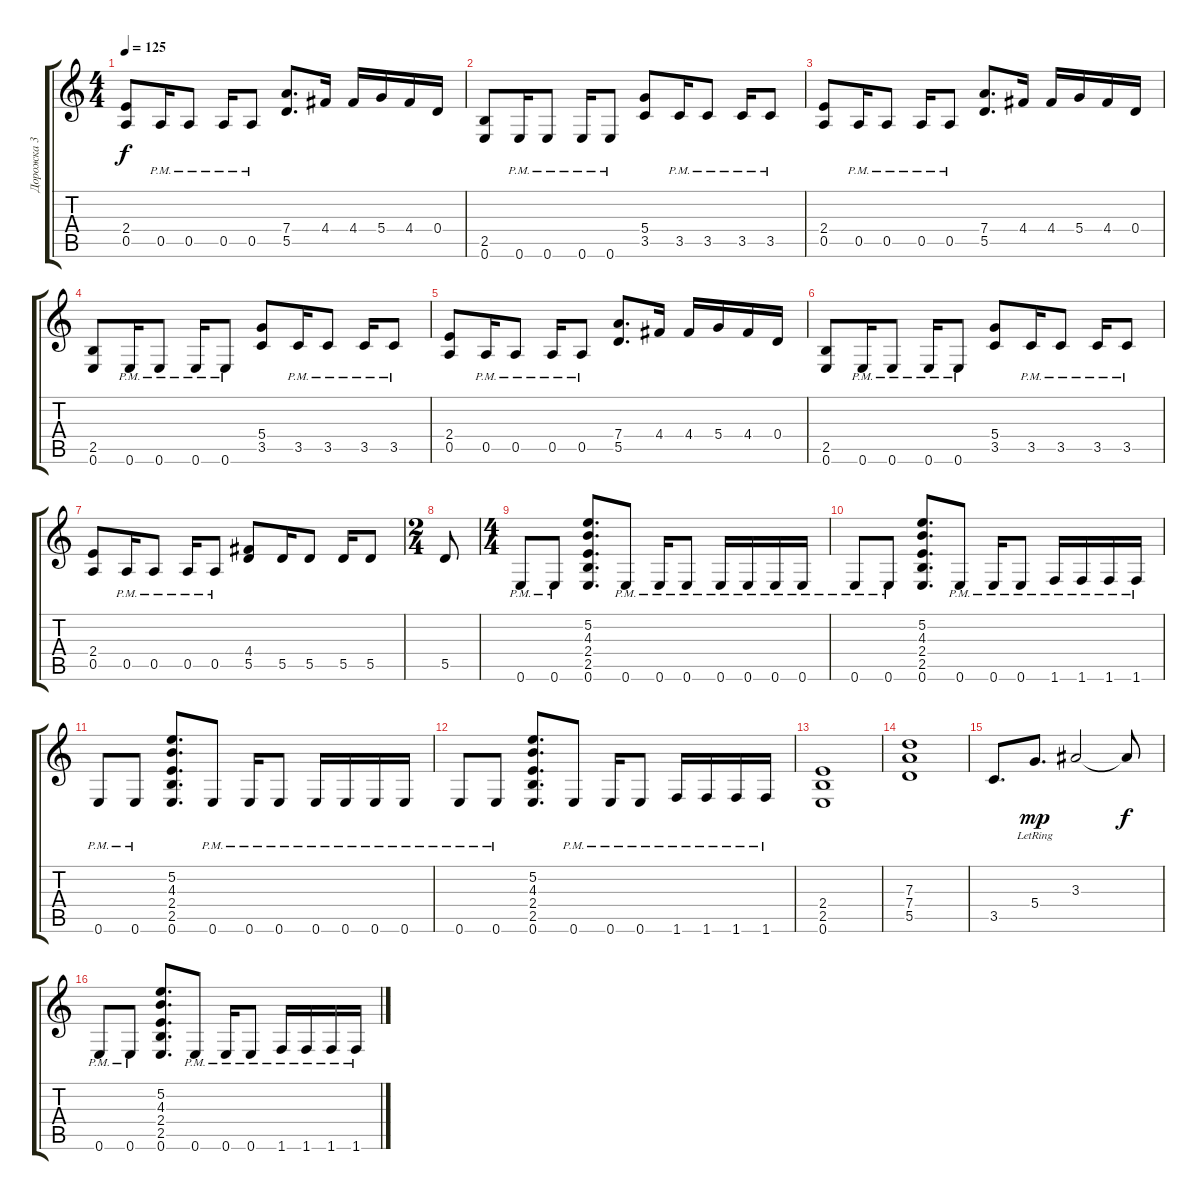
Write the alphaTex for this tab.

\track ("Дорожка 3" "Дорожка 3") {instrument overdrivenguitar}
\staff {score tabs}
\tuning (E4 B3 G3 D3 A2 E2) {hide}
\ts (4 4)
\tempo 125
\clef g2
\ks c
(2.4 0.5).8{dy f} 0.5{pm}.16 0.5{pm}.8 0.5{pm}.16 0.5{pm}.8 (7.4 5.5).8{d} 4.4.16 4.4.16 5.4.16 4.4.16 0.4.16 |
(2.5 0.6).8 0.6{pm}.16 0.6{pm}.8 0.6{pm}.16 0.6{pm}.8 (5.4 3.5).8 3.5{pm}.16 3.5{pm}.8 3.5{pm}.16 3.5{pm}.8 |
(2.4 0.5).8 0.5{pm}.16 0.5{pm}.8 0.5{pm}.16 0.5{pm}.8 (7.4 5.5).8{d} 4.4.16 4.4.16 5.4.16 4.4.16 0.4.16 |
(2.5 0.6).8 0.6{pm}.16 0.6{pm}.8 0.6{pm}.16 0.6{pm}.8 (5.4 3.5).8 3.5{pm}.16 3.5{pm}.8 3.5{pm}.16 3.5{pm}.8 |
(2.4 0.5).8 0.5{pm}.16 0.5{pm}.8 0.5{pm}.16 0.5{pm}.8 (7.4 5.5).8{d} 4.4.16 4.4.16 5.4.16 4.4.16 0.4.16 |
(2.5 0.6).8 0.6{pm}.16 0.6{pm}.8 0.6{pm}.16 0.6{pm}.8 (5.4 3.5).8 3.5{pm}.16 3.5{pm}.8 3.5{pm}.16 3.5{pm}.8 |
(2.4 0.5).8 0.5{pm}.16 0.5{pm}.8 0.5{pm}.16 0.5{pm}.8 (4.4 5.5).8 5.5.16 5.5.8 5.5.16 5.5.8 |
\ts (2 4)
5.5.8 |
\ts (4 4)
0.6{pm}.8 0.6{pm}.8 (5.2 4.3 2.4 2.5 0.6).8{d} 0.6{pm}.8 0.6{pm}.16 0.6{pm}.8 0.6{pm}.16 0.6{pm}.16 0.6{pm}.16 0.6{pm}.16 |
0.6{pm}.8 0.6{pm}.8 (5.2 4.3 2.4 2.5 0.6).8{d} 0.6{pm}.8 0.6{pm}.16 0.6{pm}.8 1.6{pm}.16 1.6{pm}.16 1.6{pm}.16 1.6{pm}.16 |
0.6{pm}.8 0.6{pm}.8 (5.2 4.3 2.4 2.5 0.6).8{d} 0.6{pm}.8 0.6{pm}.16 0.6{pm}.8 0.6{pm}.16 0.6{pm}.16 0.6{pm}.16 0.6{pm}.16 |
0.6{pm}.8 0.6{pm}.8 (5.2 4.3 2.4 2.5 0.6).8{d} 0.6{pm}.8 0.6{pm}.16 0.6{pm}.8 1.6{pm}.16 1.6{pm}.16 1.6{pm}.16 1.6{pm}.16 |
(2.4 2.5 0.6).1 |
(7.3 7.4 5.5).1 |
3.5.8{d} 5.4{lr}.8{d dy mp} 3.3.2 3.3{t}.8{dy f} |
0.6{pm}.8 0.6{pm}.8 (5.2 4.3 2.4 2.5 0.6).8{d} 0.6{pm}.8 0.6{pm}.16 0.6{pm}.8 1.6{pm}.16 1.6{pm}.16 1.6{pm}.16 1.6{pm}.16
